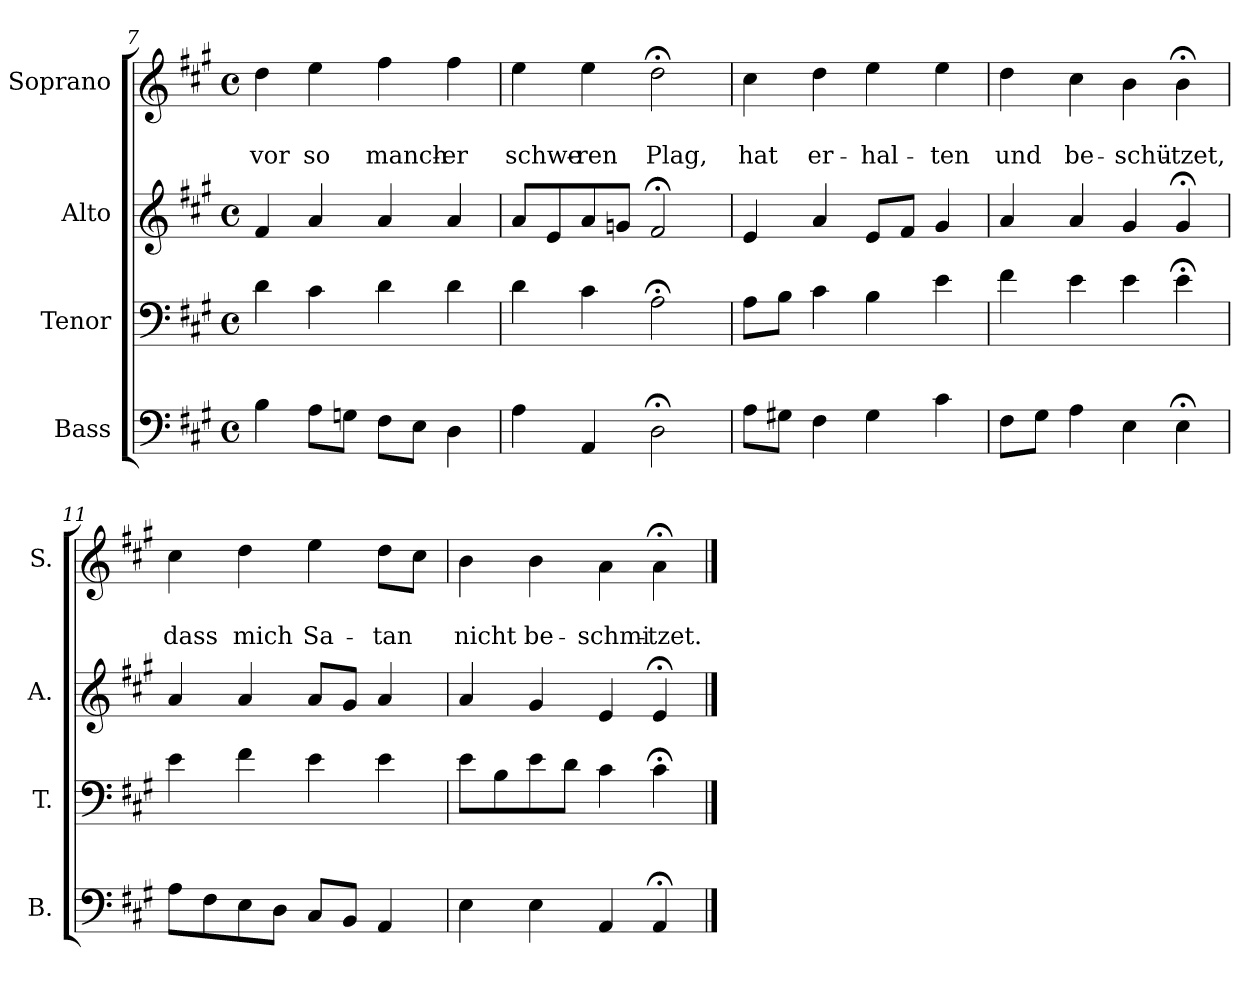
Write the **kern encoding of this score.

**kern	**kern	**kern	**kern	**text	**text
*part4	*part3	*part2	*part1	*part1	*part1
*staff4	*staff3	*staff2	*staff1	*staff1	*staff1
*I"Bass	*I"Tenor	*I"Alto	*I"Soprano	*	*
*I'B.	*I'T.	*I'A.	*I'S.	*	*
*clefF4	*clefF4	*clefG2	*clefG2	*	*
*k[f#c#g#]	*k[f#c#g#]	*k[f#c#g#]	*k[f#c#g#]	*	*
*A:	*A:	*A:	*A:	*	*
*M4/4	*M4/4	*M4/4	*M4/4	*	*
*met(c)	*met(c)	*met(c)	*met(c)	*	*
=7	=7	=7	=7	=7	=7
4B\	4d\	4f#/	4dd\	.	vor
8A\L	4c#\	4a/	4ee\	.	so
8Gn\J	.	.	.	.	.
8F#\L	4d\	4a/	4ff#\	.	manch-
8E\J	.	.	.	.	.
4D\	4d\	4a/	4ff#\	.	-er
=8	=8	=8	=8	=8	=8
4A\	4d\	8a/L	4ee\	.	schwe-
.	.	8e/	.	.	.
4AA/	4c#\	8a/	4ee\	.	-ren
.	.	8gn/J	.	.	.
2D;<\	2A;<\	2f#;</	2dd;<\	.	Plag,
!!LO:PB:g=z
=9	=9	=9	=9	=9	=9
8A\L	8A\L	4e/	4cc#\	.	hat
8G#X\J	8B\J	.	.	.	.
4F#\	4c#\	4a/	4dd\	.	er-
4G#\	4B\	8e/L	4ee\	.	-hal-
.	.	8f#/J	.	.	.
4c#\	4e\	4g#/	4ee\	.	-ten
=10	=10	=10	=10	=10	=10
8F#\L	4f#\	4a/	4dd\	.	und
8G#\J	.	.	.	.	.
4A\	4e\	4a/	4cc#\	.	be-
4E\	4e\	4g#/	4b\	.	-schü-
4E;<\	4e;<\	4g#;</	4b;<\	.	-tzet,
=11	=11	=11	=11	=11	=11
8A\L	4e\	4a/	4cc#\	.	dass
8F#\	.	.	.	.	.
8E\	4f#\	4a/	4dd\	.	mich
8D\J	.	.	.	.	.
8C#/L	4e\	8a/L	4ee\	.	Sa-
8BB/J	.	8g#/J	.	.	.
4AA/	4e\	4a/	8dd\L	.	-tan
.	.	.	8cc#\J	.	.
=12	=12	=12	=12	=12	=12
4E\	8e\L	4a/	4b\	.	nicht
.	8B\	.	.	.	.
4E\	8e\	4g#/	4b\	.	be-
.	8d\J	.	.	.	.
4AA/	4c#\	4e/	4a\	.	-schmi-
4AA;</	4c#;<\	4e;</	4a;<\	.	-tzet.
==	==	==	==	==	==
*-	*-	*-	*-	*-	*-
